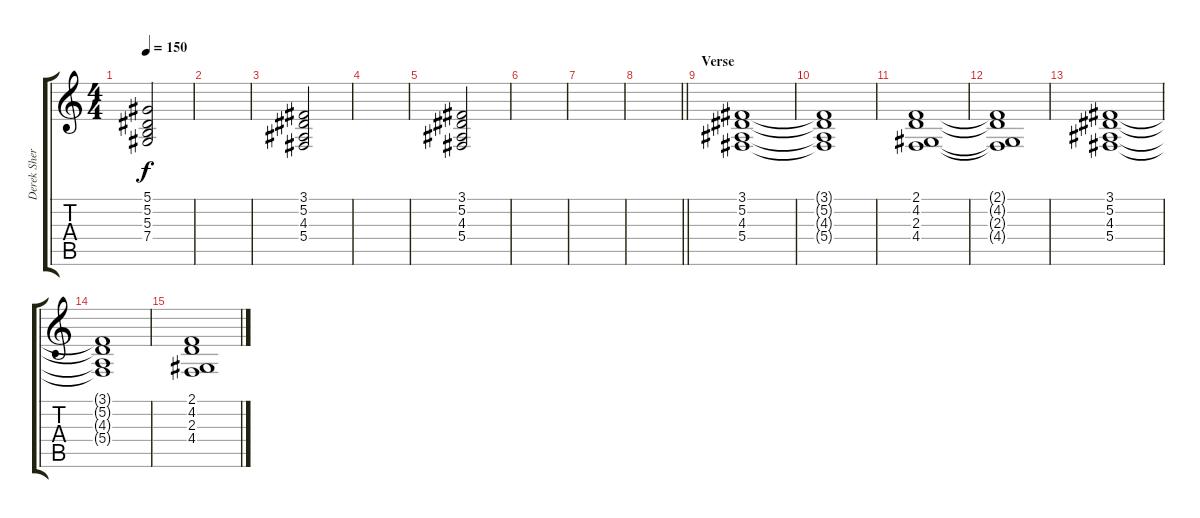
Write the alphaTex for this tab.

\track ("Derek Sherinian" "Derek Sher") {instrument choiraahs}
\staff {score tabs}
\tuning (Eb4 Bb3 Gb3 Db3 Ab2 Eb2) {hide}
\ts (4 4)
\tempo 150
\clef g2
\ks c
(5.1 5.2 5.3 7.4).2{dy f} |
|
(3.1 5.2 4.3 5.4).2 |
|
(3.1 5.2 4.3 5.4).2 |
|
|
\barLineRight lightlight
|
\section ("" "Verse")
(3.1 5.2 4.3 5.4).1 |
(3.1{t} 5.2{t} 4.3{t} 5.4{t}).1 |
(2.1 4.2 2.3 4.4).1 |
(2.1{t} 4.2{t} 2.3{t} 4.4{t}).1 |
(3.1 5.2 4.3 5.4).1 |
(3.1{t} 5.2{t} 4.3{t} 5.4{t}).1 |
(2.1 4.2 2.3 4.4).1
